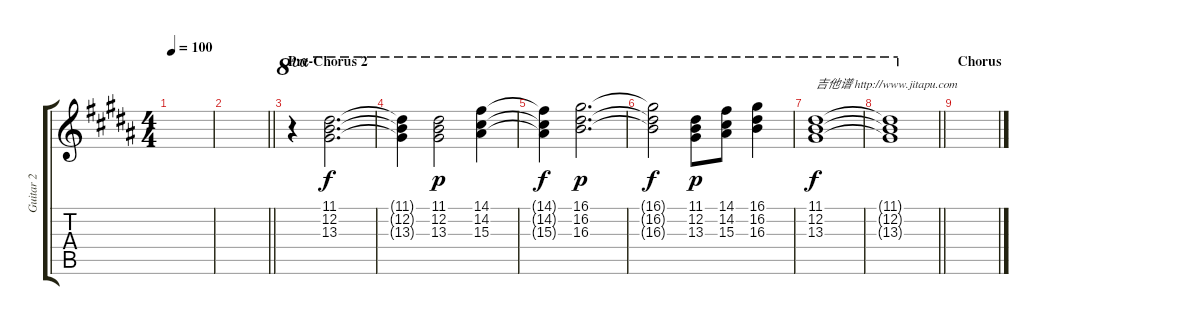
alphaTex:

\track ("Guitar 2" "Guitar 2") {instrument distortionguitar}
\staff {score tabs}
\tuning (E4 B3 G3 D3 A2 E2) {hide}
\ts (4 4)
\tempo 100
\clef g2
\ks b
|
\barLineRight lightlight
|
\section ("" "Pre-Chorus 2")
r.4{ot 8va} (11.1 12.2 13.3).2{d ot 8va} |
(11.1{t} 12.2{t} 13.3{t}).4{ot 8va dy f} (11.1 12.2 13.3).2{ot 8va dy p} (14.1 14.2 15.3).4{ot 8va} |
(14.1{t} 14.2{t} 15.3{t}).4{ot 8va dy f} (16.1 16.2 16.3).2{d ot 8va dy p} |
(16.1{t} 16.2{t} 16.3{t}).2{ot 8va dy f} (11.1 12.2 13.3).8{ot 8va dy p} (14.1 14.2 15.3).8{ot 8va} (16.1 16.2 16.3).4{ot 8va} |
(11.1 12.2 13.3).1{ot 8va txt "吉他谱 http://www.jitapu.com" dy f} |
\barLineRight lightlight
(11.1{t} 12.2{t} 13.3{t}).1{ot 8va} |
\section ("" "Chorus")
